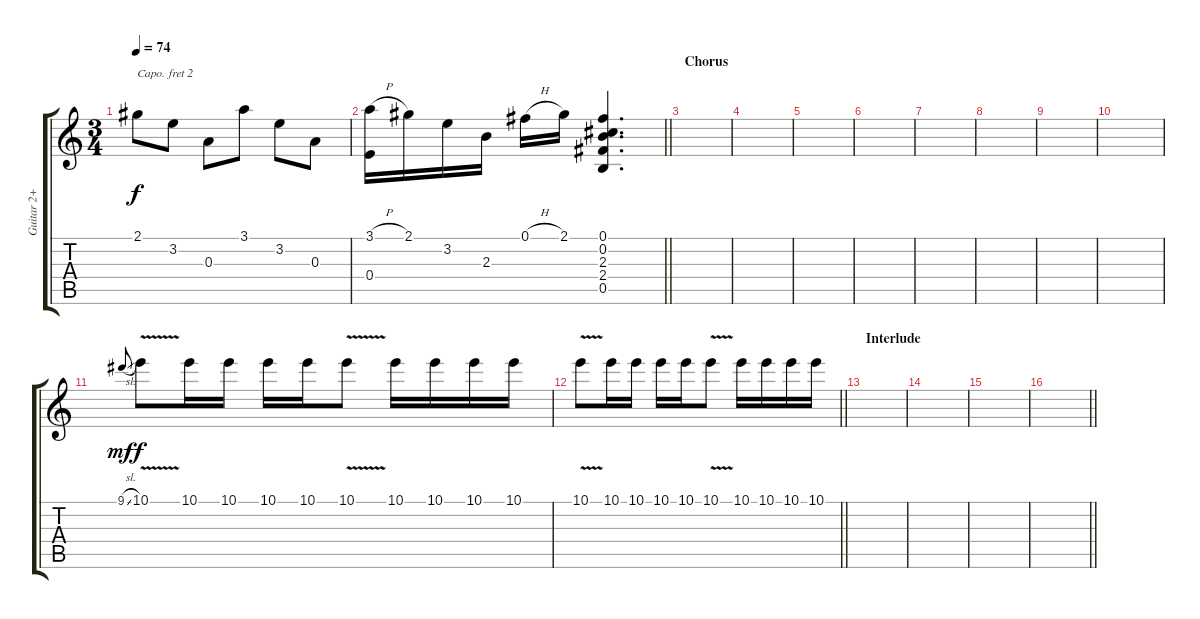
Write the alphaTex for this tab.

\track ("Guitar 2+" "Guitar 2+") {instrument acousticguitarsteel}
\staff {score tabs}
\capo 2
\tuning (E4 B3 G3 D3 A2 E2) {hide}
\ts (3 4)
\tempo 74
\clef g2
\ks c
2.1.8{dy f} 3.2.8 0.3.8 3.1.8 3.2.8 0.3.8 |
\barLineRight lightlight
(3.1{h} 0.4).16 2.1.16 3.2.16 2.3.16 0.1{h}.16 2.1.16 (0.1 0.2 2.3 2.4 0.5).4{d} |
\section ("" "Chorus")
|
|
|
|
|
|
|
|
9.1{sl}.8{gr onbeat dy mf} 10.1{v}.8{dy f} 10.1.16 10.1.16 10.1.16 10.1.16 10.1{v}.8 10.1.16 10.1.16 10.1.16 10.1.16 |
\barLineRight lightlight
10.1{v}.8 10.1.16 10.1.16 10.1.16 10.1.16 10.1{v}.8 10.1.16 10.1.16 10.1.16 10.1.16 |
\section ("" "Interlude")
|
|
|
\barLineRight lightlight
